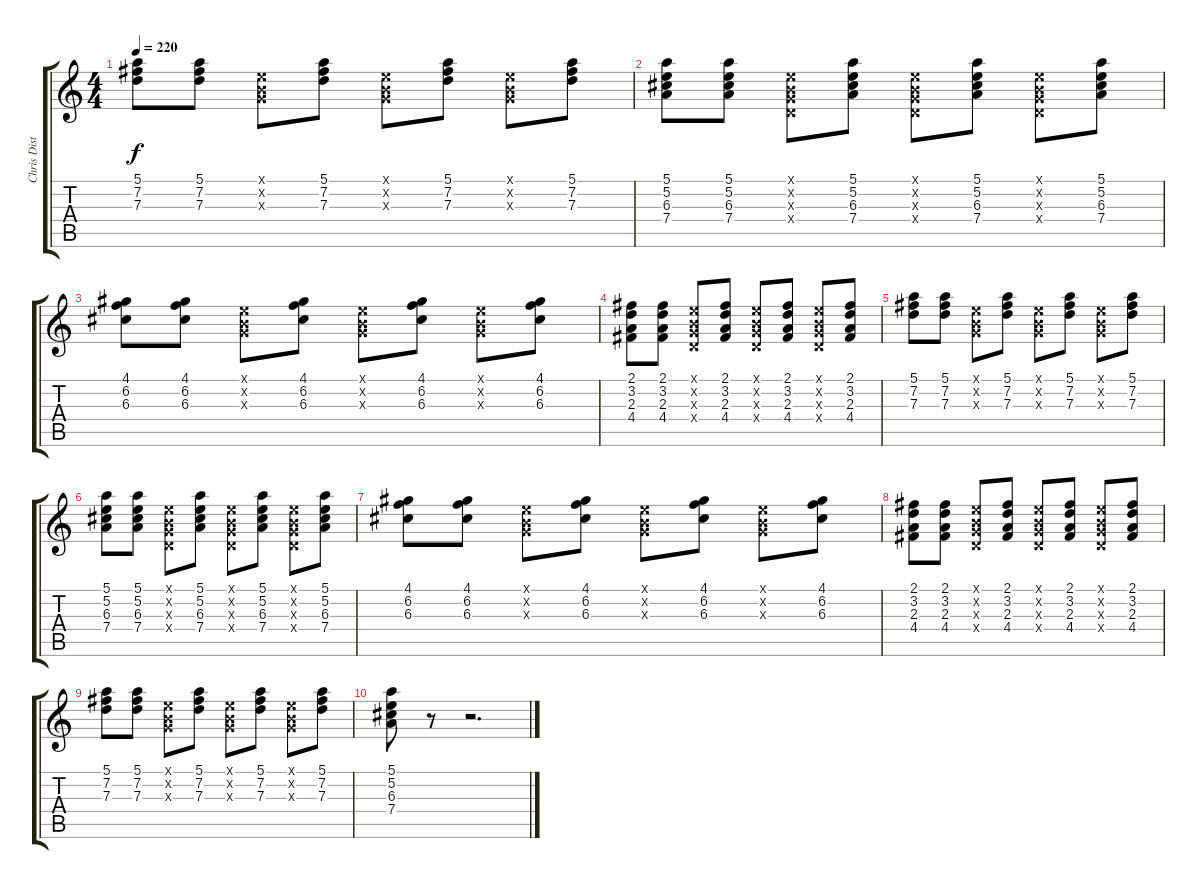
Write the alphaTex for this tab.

\track ("Chris Distortion" "Chris Dist") {instrument distortionguitar}
\staff {score tabs}
\tuning (E4 B3 G3 D3 A2 E2) {hide}
\ts (4 4)
\tempo 220
\clef g2
\ks c
(5.1 7.2 7.3).8{dy f} (5.1 7.2 7.3).8 (0.1{x} 0.2{x} 0.3{x}).8 (5.1 7.2 7.3).8 (0.1{x} 0.2{x} 0.3{x}).8 (5.1 7.2 7.3).8 (0.1{x} 0.2{x} 0.3{x}).8 (5.1 7.2 7.3).8 |
(5.1 5.2 6.3 7.4).8 (5.1 5.2 6.3 7.4).8 (0.1{x} 0.2{x} 0.3{x} 0.4{x}).8 (5.1 5.2 6.3 7.4).8 (0.1{x} 0.2{x} 0.3{x} 0.4{x}).8 (5.1 5.2 6.3 7.4).8 (0.1{x} 0.2{x} 0.3{x} 0.4{x}).8 (5.1 5.2 6.3 7.4).8 |
(4.1 6.2 6.3).8 (4.1 6.2 6.3).8 (0.1{x} 0.2{x} 0.3{x}).8 (4.1 6.2 6.3).8 (0.1{x} 0.2{x} 0.3{x}).8 (4.1 6.2 6.3).8 (0.1{x} 0.2{x} 0.3{x}).8 (4.1 6.2 6.3).8 |
(2.1 3.2 2.3 4.4).8 (2.1 3.2 2.3 4.4).8 (0.1{x} 0.2{x} 0.3{x} 0.4{x}).8 (2.1 3.2 2.3 4.4).8 (0.1{x} 0.2{x} 0.3{x} 0.4{x}).8 (2.1 3.2 2.3 4.4).8 (0.1{x} 0.2{x} 0.3{x} 0.4{x}).8 (2.1 3.2 2.3 4.4).8 |
(5.1 7.2 7.3).8 (5.1 7.2 7.3).8 (0.1{x} 0.2{x} 0.3{x}).8 (5.1 7.2 7.3).8 (0.1{x} 0.2{x} 0.3{x}).8 (5.1 7.2 7.3).8 (0.1{x} 0.2{x} 0.3{x}).8 (5.1 7.2 7.3).8 |
(5.1 5.2 6.3 7.4).8 (5.1 5.2 6.3 7.4).8 (0.1{x} 0.2{x} 0.3{x} 0.4{x}).8 (5.1 5.2 6.3 7.4).8 (0.1{x} 0.2{x} 0.3{x} 0.4{x}).8 (5.1 5.2 6.3 7.4).8 (0.1{x} 0.2{x} 0.3{x} 0.4{x}).8 (5.1 5.2 6.3 7.4).8 |
(4.1 6.2 6.3).8 (4.1 6.2 6.3).8 (0.1{x} 0.2{x} 0.3{x}).8 (4.1 6.2 6.3).8 (0.1{x} 0.2{x} 0.3{x}).8 (4.1 6.2 6.3).8 (0.1{x} 0.2{x} 0.3{x}).8 (4.1 6.2 6.3).8 |
(2.1 3.2 2.3 4.4).8 (2.1 3.2 2.3 4.4).8 (0.1{x} 0.2{x} 0.3{x} 0.4{x}).8 (2.1 3.2 2.3 4.4).8 (0.1{x} 0.2{x} 0.3{x} 0.4{x}).8 (2.1 3.2 2.3 4.4).8 (0.1{x} 0.2{x} 0.3{x} 0.4{x}).8 (2.1 3.2 2.3 4.4).8 |
(5.1 7.2 7.3).8 (5.1 7.2 7.3).8 (0.1{x} 0.2{x} 0.3{x}).8 (5.1 7.2 7.3).8 (0.1{x} 0.2{x} 0.3{x}).8 (5.1 7.2 7.3).8 (0.1{x} 0.2{x} 0.3{x}).8 (5.1 7.2 7.3).8 |
(5.1 5.2 6.3 7.4).8 r.8 r.2{d}
